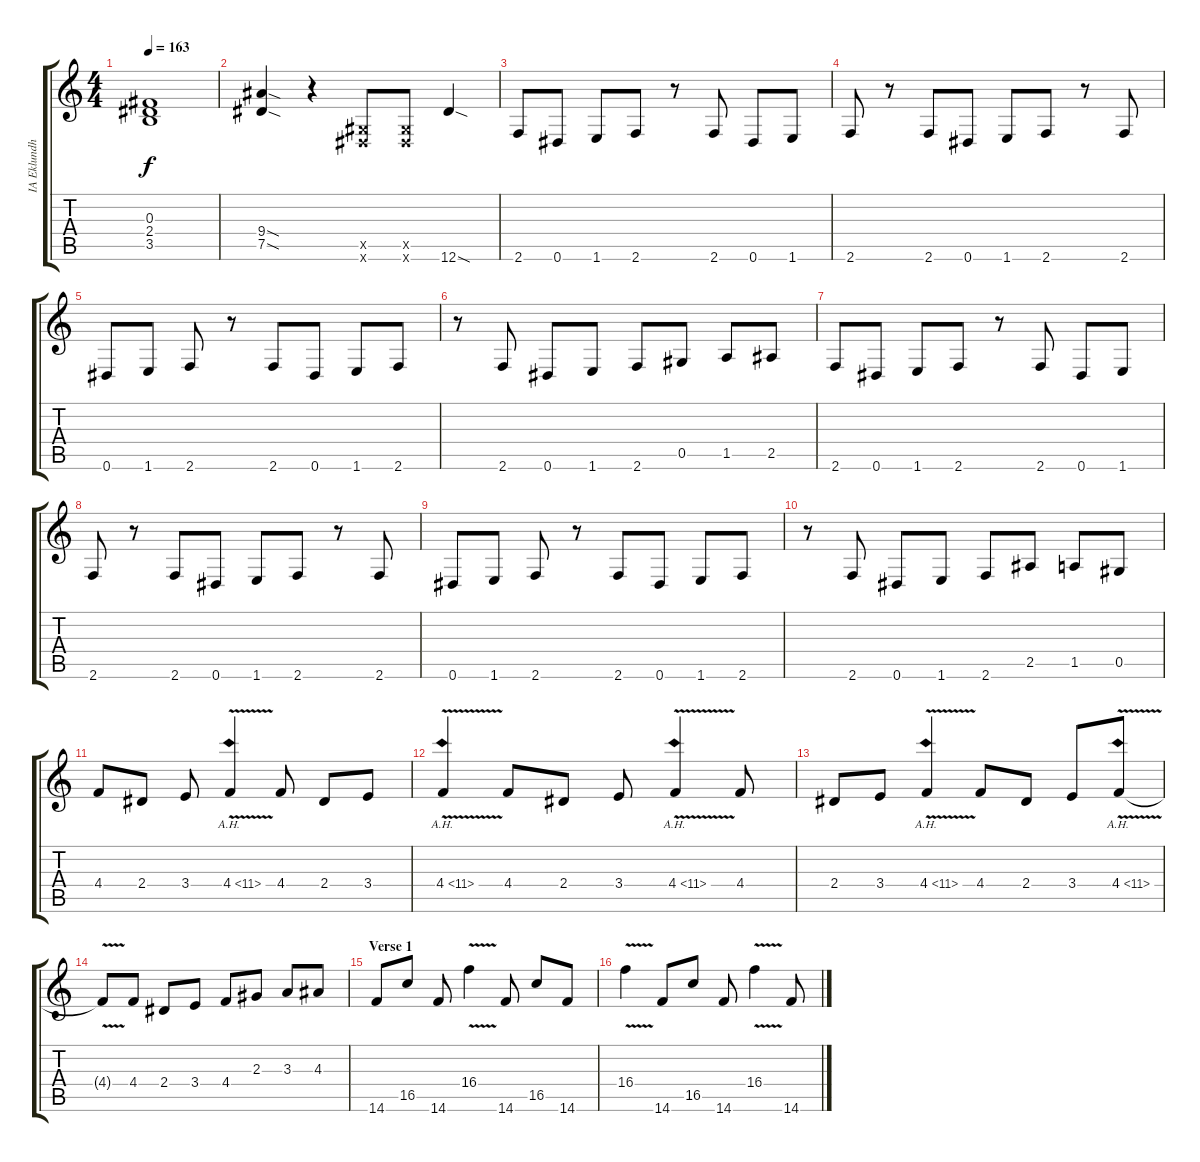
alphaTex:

\track ("IA Eklundh" "IA Eklundh") {instrument distortionguitar}
\staff {score tabs}
\tuning (Eb4 Bb3 Gb3 Db3 Ab2 Eb2) {hide}
\ts (4 4)
\tempo 163
\clef g2
\ks c
(0.3 2.4 3.5).1{dy f} |
(9.4{sod} 7.5{sod}).4 r.4 (0.5{x} 0.6{x}).8 (0.5{x} 0.6{x}).8 12.6{sod}.4 |
2.6.8 0.6.8 1.6.8 2.6.8 r.8 2.6.8 0.6.8 1.6.8 |
2.6.8 r.8 2.6.8 0.6.8 1.6.8 2.6.8 r.8 2.6.8 |
0.6.8 1.6.8 2.6.8 r.8 2.6.8 0.6.8 1.6.8 2.6.8 |
r.8 2.6.8 0.6.8 1.6.8 2.6.8 0.5.8 1.5.8 2.5.8 |
2.6.8 0.6.8 1.6.8 2.6.8 r.8 2.6.8 0.6.8 1.6.8 |
2.6.8 r.8 2.6.8 0.6.8 1.6.8 2.6.8 r.8 2.6.8 |
0.6.8 1.6.8 2.6.8 r.8 2.6.8 0.6.8 1.6.8 2.6.8 |
r.8 2.6.8 0.6.8 1.6.8 2.6.8 2.5.8 1.5.8 0.5.8 |
4.4.8 2.4.8 3.4.8 4.4{ah 7 v}.4 4.4.8 2.4.8 3.4.8 |
4.4{ah 7 v}.4 4.4.8 2.4.8 3.4.8 4.4{ah 7 v}.4 4.4.8 |
2.4.8 3.4.8 4.4{ah 7 v}.4 4.4.8 2.4.8 3.4.8 4.4{ah 7 v}.8 |
4.4{t}.8 4.4.8 2.4.8 3.4.8 4.4.8 2.3.8 3.3.8 4.3.8 |
\section ("" "Verse 1")
14.6.8 16.5.8 14.6.8 16.4{v}.4 14.6.8 16.5.8 14.6.8 |
16.4{v}.4 14.6.8 16.5.8 14.6.8 16.4{v}.4 14.6.8
